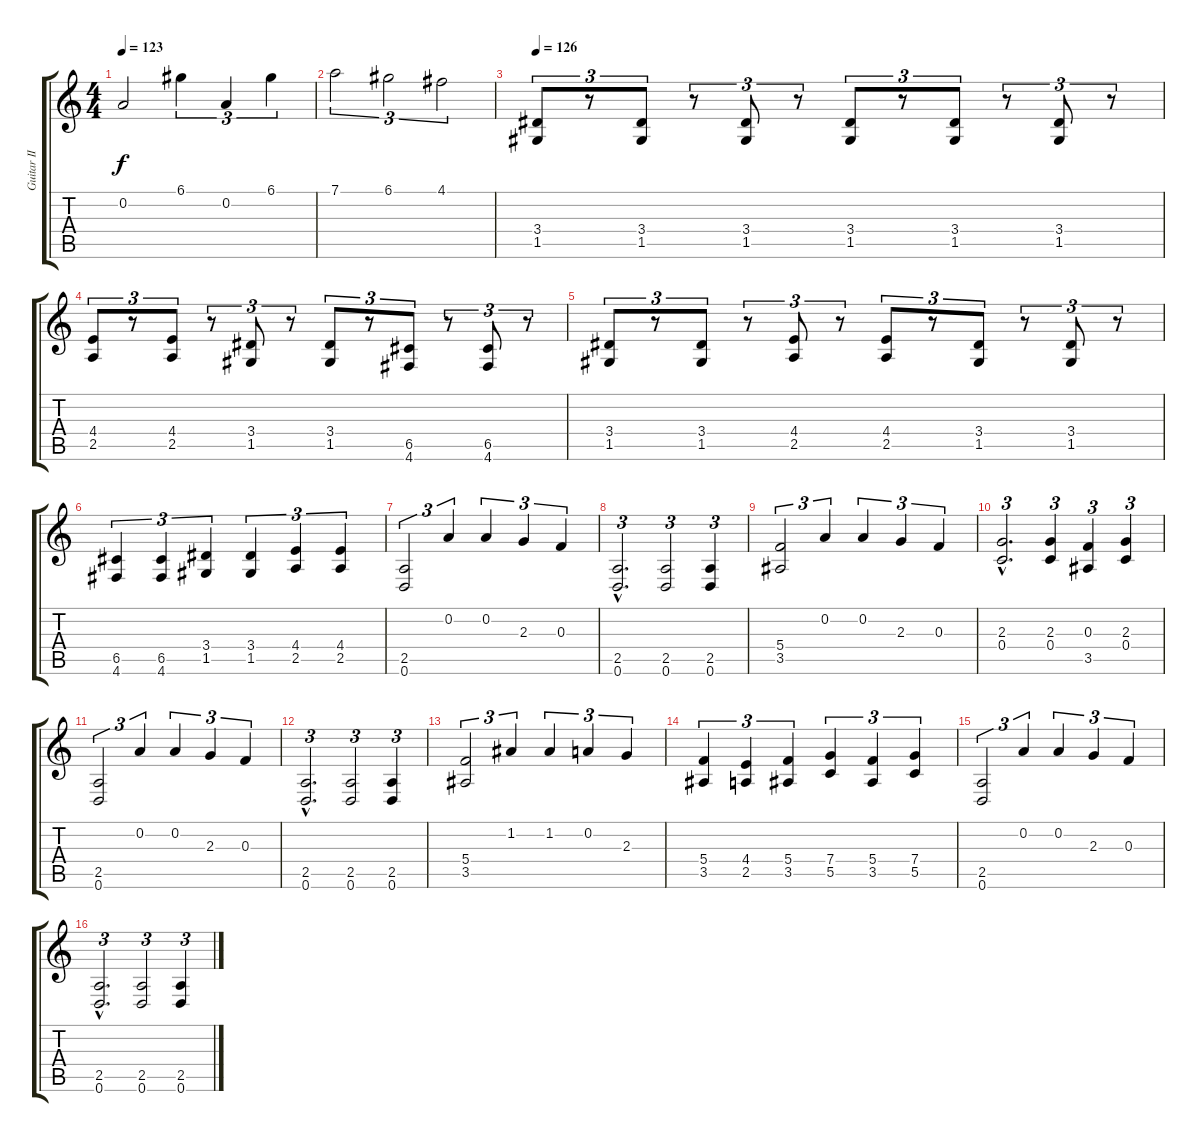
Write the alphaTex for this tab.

\track ("Guitar II" "Guitar II") {instrument distortionguitar}
\staff {score tabs}
\tuning (D4 A3 F3 C3 G2 D2) {hide}
\ts (4 4)
\tempo 123
\clef g2
\ks c
0.2.2{dy f} 6.1.4{tu (3 2)} 0.2.4{tu (3 2)} 6.1.4{tu (3 2)} |
7.1.2{tu (3 2)} 6.1.2{tu (3 2)} 4.1.2{tu (3 2)} |
\tempo 126
(3.4 1.5).8{tu (3 2)} r.8{tu (3 2)} (3.4 1.5).8{tu (3 2)} r.8{tu (3 2)} (3.4 1.5).8{tu (3 2)} r.8{tu (3 2)} (3.4 1.5).8{tu (3 2)} r.8{tu (3 2)} (3.4 1.5).8{tu (3 2)} r.8{tu (3 2)} (3.4 1.5).8{tu (3 2)} r.8{tu (3 2)} |
(4.4 2.5).8{tu (3 2)} r.8{tu (3 2)} (4.4 2.5).8{tu (3 2)} r.8{tu (3 2)} (3.4 1.5).8{tu (3 2)} r.8{tu (3 2)} (3.4 1.5).8{tu (3 2)} r.8{tu (3 2)} (6.5 4.6).8{tu (3 2)} r.8{tu (3 2)} (6.5 4.6).8{tu (3 2)} r.8{tu (3 2)} |
(3.4 1.5).8{tu (3 2)} r.8{tu (3 2)} (3.4 1.5).8{tu (3 2)} r.8{tu (3 2)} (4.4 2.5).8{tu (3 2)} r.8{tu (3 2)} (4.4 2.5).8{tu (3 2)} r.8{tu (3 2)} (3.4 1.5).8{tu (3 2)} r.8{tu (3 2)} (3.4 1.5).8{tu (3 2)} r.8{tu (3 2)} |
(6.5 4.6).4{tu (3 2)} (6.5 4.6).4{tu (3 2)} (3.4 1.5).4{tu (3 2)} (3.4 1.5).4{tu (3 2)} (4.4 2.5).4{tu (3 2)} (4.4 2.5).4{tu (3 2)} |
(2.5 0.6).2{tu (3 2)} 0.2.4{tu (3 2)} 0.2.4{tu (3 2)} 2.3.4{tu (3 2)} 0.3.4{tu (3 2)} |
(2.5{hac} 0.6{hac}).2{d tu (3 2)} (2.5 0.6).2{tu (3 2)} (2.5 0.6).4{tu (3 2)} |
(5.4 3.5).2{tu (3 2)} 0.2.4{tu (3 2)} 0.2.4{tu (3 2)} 2.3.4{tu (3 2)} 0.3.4{tu (3 2)} |
(2.3{hac} 0.4{hac}).2{d tu (3 2)} (2.3 0.4).4{tu (3 2)} (0.3 3.5).4{tu (3 2)} (2.3 0.4).4{tu (3 2)} |
(2.5 0.6).2{tu (3 2)} 0.2.4{tu (3 2)} 0.2.4{tu (3 2)} 2.3.4{tu (3 2)} 0.3.4{tu (3 2)} |
(2.5{hac} 0.6{hac}).2{d tu (3 2)} (2.5 0.6).2{tu (3 2)} (2.5 0.6).4{tu (3 2)} |
(5.4 3.5).2{tu (3 2)} 1.2.4{tu (3 2)} 1.2.4{tu (3 2)} 0.2.4{tu (3 2)} 2.3.4{tu (3 2)} |
(5.4 3.5).4{tu (3 2)} (4.4 2.5).4{tu (3 2)} (5.4 3.5).4{tu (3 2)} (7.4 5.5).4{tu (3 2)} (5.4 3.5).4{tu (3 2)} (7.4 5.5).4{tu (3 2)} |
(2.5 0.6).2{tu (3 2)} 0.2.4{tu (3 2)} 0.2.4{tu (3 2)} 2.3.4{tu (3 2)} 0.3.4{tu (3 2)} |
(2.5{hac} 0.6{hac}).2{d tu (3 2)} (2.5 0.6).2{tu (3 2)} (2.5 0.6).4{tu (3 2)}
